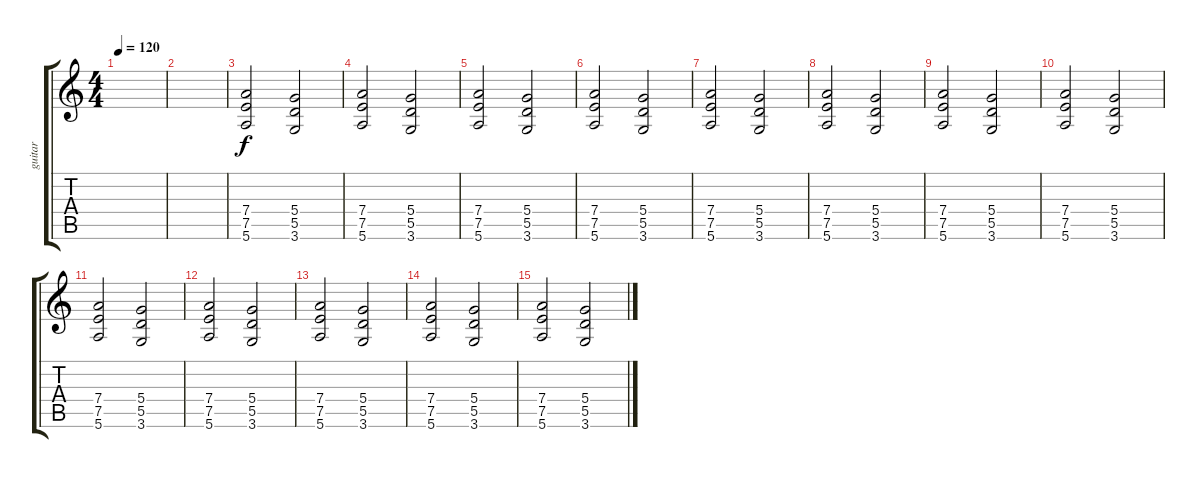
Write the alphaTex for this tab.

\track ("guitar" "guitar") {instrument acousticguitarsteel}
\staff {score tabs}
\tuning (E4 B3 G3 D3 A2 E2) {hide}
\ts (4 4)
\tempo 120
\clef g2
\ks c
|
|
(7.4 7.5 5.6).2 (5.4 5.5 3.6).2 |
(7.4 7.5 5.6).2 (5.4 5.5 3.6).2 |
(7.4 7.5 5.6).2 (5.4 5.5 3.6).2 |
(7.4 7.5 5.6).2 (5.4 5.5 3.6).2 |
(7.4 7.5 5.6).2 (5.4 5.5 3.6).2 |
(7.4 7.5 5.6).2 (5.4 5.5 3.6).2 |
(7.4 7.5 5.6).2 (5.4 5.5 3.6).2 |
(7.4 7.5 5.6).2 (5.4 5.5 3.6).2 |
(7.4 7.5 5.6).2 (5.4 5.5 3.6).2 |
(7.4 7.5 5.6).2 (5.4 5.5 3.6).2 |
(7.4 7.5 5.6).2 (5.4 5.5 3.6).2 |
(7.4 7.5 5.6).2 (5.4 5.5 3.6).2 |
(7.4 7.5 5.6).2 (5.4 5.5 3.6).2
